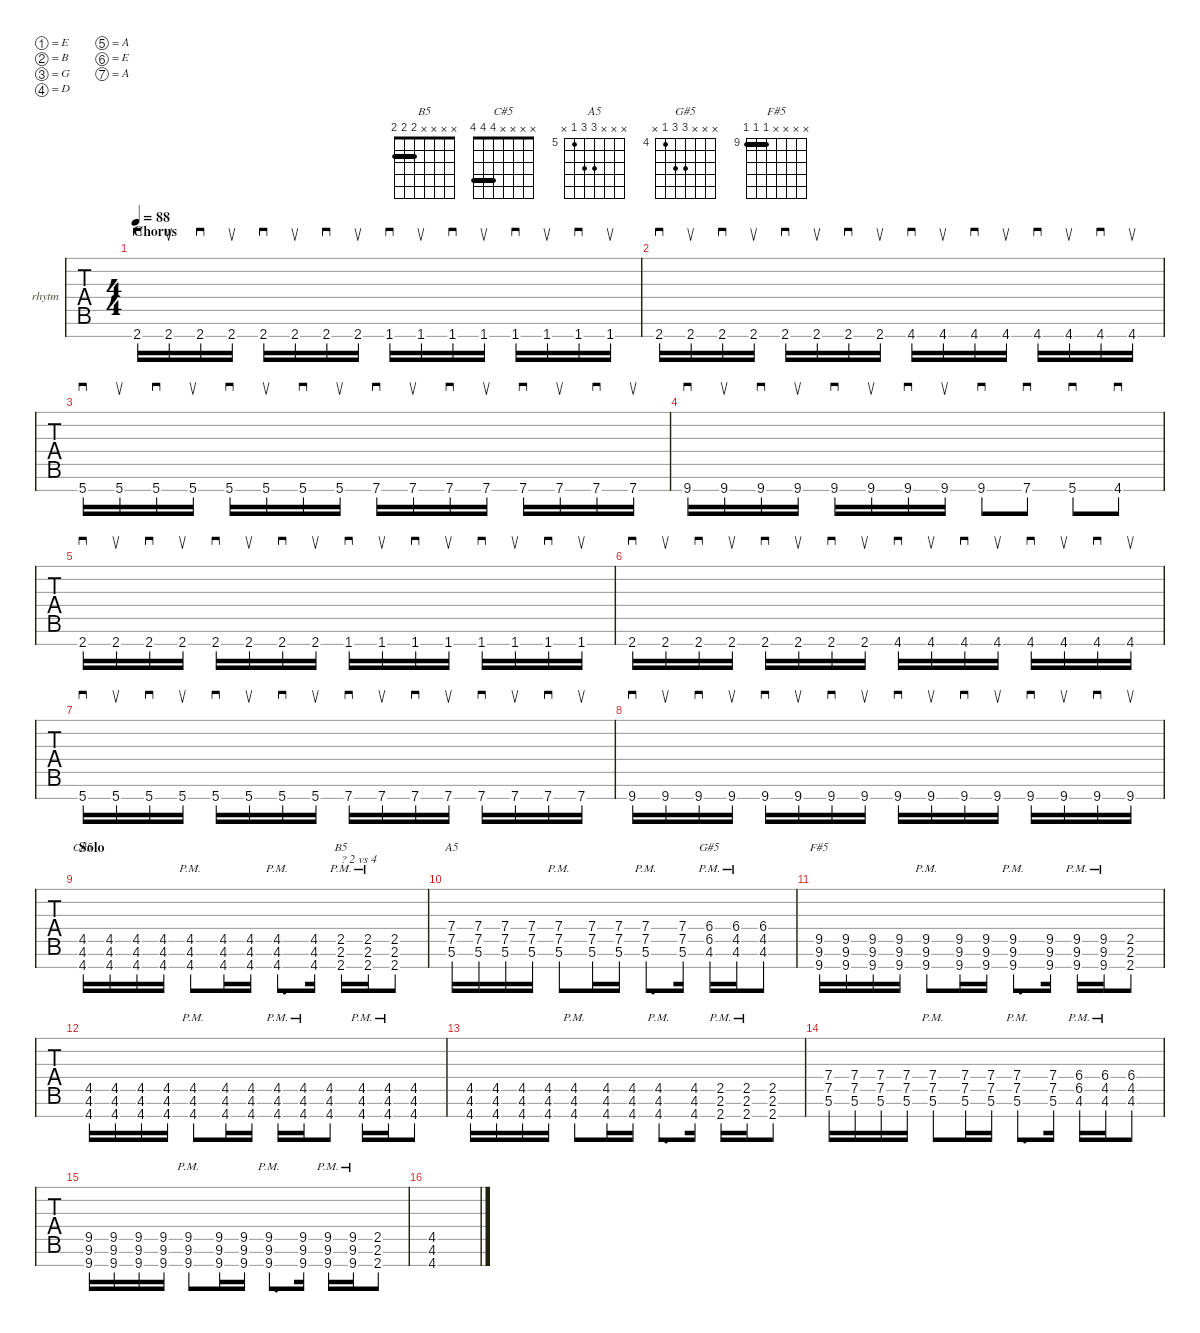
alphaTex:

\defaultSystemsLayout 4
\hideDynamics
\bracketExtendMode nobrackets
\firstSystemTrackNameOrientation horizontal
\otherSystemsTrackNameOrientation horizontal
\track ("Rhytm Guitar" "rhytm") {defaultSystemsLayout 2 solo instrument distortionguitar}
\staff {tabs}
\tuning (E4 B3 G3 D3 A2 E2 A1)
\chord ("B5" x x x x 2 2 2) {showfingering false barre (2 2)}
\chord ("C#5" x x x x 4 4 4) {showfingering false barre (4 4)}
\chord ("A5" x x x 7 7 5 x) {firstfret 5 showfingering false}
\chord ("G#5" x x x 6 6 4 x) {firstfret 4 showfingering false}
\chord ("F#5" x x x x 9 9 9) {firstfret 9 showfingering false barre (9 9)}
\ts (4 4)
\section ("" "Chorus")
\tempo 88
\clef g2
\scale
1.05412
\ks bminor
2.7{acc forcenatural}.16{sd dy mf beam Up} 2.7{acc forcenatural}.16{su beam Up} 2.7{acc forcenatural}.16{sd beam Up} 2.7{acc forcenatural}.16{su beam Up} 2.7{acc forcenatural}.16{sd beam Up} 2.7{acc forcenatural}.16{su beam Up} 2.7{acc forcenatural}.16{sd beam Up} 2.7{acc forcenatural}.16{su beam Up} 1.7{acc #}.16{sd beam Up} 1.7{acc #}.16{su beam Up} 1.7{acc #}.16{sd beam Up} 1.7{acc #}.16{su beam Up} 1.7{acc #}.16{sd beam Up} 1.7{acc #}.16{su beam Up} 1.7{acc #}.16{sd beam Up} 1.7{acc #}.16{su beam Up} |
\scale
0.945884 2.7{acc forcenatural}.16{sd beam Up} 2.7{acc forcenatural}.16{su beam Up} 2.7{acc forcenatural}.16{sd beam Up} 2.7{acc forcenatural}.16{su beam Up} 2.7{acc forcenatural}.16{sd beam Up} 2.7{acc forcenatural}.16{su beam Up} 2.7{acc forcenatural}.16{sd beam Up} 2.7{acc forcenatural}.16{su beam Up} 4.7{acc #}.16{sd beam Up} 4.7{acc #}.16{su beam Up} 4.7{acc #}.16{sd beam Up} 4.7{acc #}.16{su beam Up} 4.7{acc #}.16{sd beam Up} 4.7{acc #}.16{su beam Up} 4.7{acc #}.16{sd beam Up} 4.7{acc #}.16{su beam Up} |
\scale
1.05412 5.7{acc forcenatural}.16{sd beam Up} 5.7{acc forcenatural}.16{su beam Up} 5.7{acc forcenatural}.16{sd beam Up} 5.7{acc forcenatural}.16{su beam Up} 5.7{acc forcenatural}.16{sd beam Up} 5.7{acc forcenatural}.16{su beam Up} 5.7{acc forcenatural}.16{sd beam Up} 5.7{acc forcenatural}.16{su beam Up} 7.7{acc forcenatural}.16{sd beam Up} 7.7{acc forcenatural}.16{su beam Up} 7.7{acc forcenatural}.16{sd beam Up} 7.7{acc forcenatural}.16{su beam Up} 7.7{acc forcenatural}.16{sd beam Up} 7.7{acc forcenatural}.16{su beam Up} 7.7{acc forcenatural}.16{sd beam Up} 7.7{acc forcenatural}.16{su beam Up} |
\scale
0.945884 9.7{acc #}.16{sd beam Up} 9.7{acc #}.16{su beam Up} 9.7{acc #}.16{sd beam Up} 9.7{acc #}.16{su beam Up} 9.7{acc #}.16{sd beam Up} 9.7{acc #}.16{su beam Up} 9.7{acc #}.16{sd beam Up} 9.7{acc #}.16{su beam Up} 9.7{acc #}.8{sd beam Up} 7.7{acc forcenatural}.8{sd beam Up} 5.7{acc forcenatural}.8{sd beam Up} 4.7{acc #}.8{sd beam Up} |
\scale
1.05412 2.7{acc forcenatural}.16{sd beam Up} 2.7{acc forcenatural}.16{su beam Up} 2.7{acc forcenatural}.16{sd beam Up} 2.7{acc forcenatural}.16{su beam Up} 2.7{acc forcenatural}.16{sd beam Up} 2.7{acc forcenatural}.16{su beam Up} 2.7{acc forcenatural}.16{sd beam Up} 2.7{acc forcenatural}.16{su beam Up} 1.7{acc #}.16{sd beam Up} 1.7{acc #}.16{su beam Up} 1.7{acc #}.16{sd beam Up} 1.7{acc #}.16{su beam Up} 1.7{acc #}.16{sd beam Up} 1.7{acc #}.16{su beam Up} 1.7{acc #}.16{sd beam Up} 1.7{acc #}.16{su beam Up} |
\scale
0.945884 2.7{acc forcenatural}.16{sd beam Up} 2.7{acc forcenatural}.16{su beam Up} 2.7{acc forcenatural}.16{sd beam Up} 2.7{acc forcenatural}.16{su beam Up} 2.7{acc forcenatural}.16{sd beam Up} 2.7{acc forcenatural}.16{su beam Up} 2.7{acc forcenatural}.16{sd beam Up} 2.7{acc forcenatural}.16{su beam Up} 4.7{acc #}.16{sd beam Up} 4.7{acc #}.16{su beam Up} 4.7{acc #}.16{sd beam Up} 4.7{acc #}.16{su beam Up} 4.7{acc #}.16{sd beam Up} 4.7{acc #}.16{su beam Up} 4.7{acc #}.16{sd beam Up} 4.7{acc #}.16{su beam Up} |
\scale
1.04969 5.7{acc forcenatural}.16{sd beam Up} 5.7{acc forcenatural}.16{su beam Up} 5.7{acc forcenatural}.16{sd beam Up} 5.7{acc forcenatural}.16{su beam Up} 5.7{acc forcenatural}.16{sd beam Up} 5.7{acc forcenatural}.16{su beam Up} 5.7{acc forcenatural}.16{sd beam Up} 5.7{acc forcenatural}.16{su beam Up} 7.7{acc forcenatural}.16{sd beam Up} 7.7{acc forcenatural}.16{su beam Up} 7.7{acc forcenatural}.16{sd beam Up} 7.7{acc forcenatural}.16{su beam Up} 7.7{acc forcenatural}.16{sd beam Up} 7.7{acc forcenatural}.16{su beam Up} 7.7{acc forcenatural}.16{sd beam Up} 7.7{acc forcenatural}.16{su beam Up} |
\scale
0.950305 9.7{acc #}.16{sd beam Up} 9.7{acc #}.16{su beam Up} 9.7{acc #}.16{sd beam Up} 9.7{acc #}.16{su beam Up} 9.7{acc #}.16{sd beam Up} 9.7{acc #}.16{su beam Up} 9.7{acc #}.16{sd beam Up} 9.7{acc #}.16{su beam Up} 9.7{acc #}.16{sd beam Up} 9.7{acc #}.16{su beam Up} 9.7{acc #}.16{sd beam Up} 9.7{acc #}.16{su beam Up} 9.7{acc #}.16{sd beam Up} 9.7{acc #}.16{su beam Up} 9.7{acc #}.16{sd beam Up} 9.7{acc #}.16{su beam Up} |
\section ("" "Solo")
\scale
1.04622 (4.7{acc #} 4.6{acc #} 4.5{acc #}).16{ch "C#5" beam Up} (4.7{acc #} 4.6{acc #} 4.5{acc #}).16{beam Up} (4.7{acc #} 4.6{acc #} 4.5{acc #}).16{beam Up} (4.7{acc #} 4.6{acc #} 4.5{acc #}).16{beam Up} (4.7{pm acc #} 4.6{pm acc #} 4.5{pm acc #}).8{beam Up} (4.7{acc #} 4.6{acc #} 4.5{acc #}).16{beam Up} (4.7{acc #} 4.6{acc #} 4.5{acc #}).16{beam Up} (4.7{pm acc #} 4.6{pm acc #} 4.5{pm acc #}).8{d beam Up} (4.7{acc #} 4.6{acc #} 4.5{acc #}).16{beam Up} (2.7{pm acc forcenatural} 2.6{pm acc #} 2.5{pm acc forcenatural}).16{ch "B5" txt "? 2 vs 4" beam Up} (2.7{pm acc forcenatural} 2.6{pm acc #} 2.5{pm acc forcenatural}).16{beam Up} (2.7{acc forcenatural} 2.6{acc #} 2.5{acc forcenatural}).8{beam Up} |
\scale
0.953779 (5.6{acc forcenatural} 7.5{acc forcenatural} 7.4{acc forcenatural}).16{ch "A5" beam Up} (5.6{acc forcenatural} 7.5{acc forcenatural} 7.4{acc forcenatural}).16{beam Up} (5.6{acc forcenatural} 7.5{acc forcenatural} 7.4{acc forcenatural}).16{beam Up} (5.6{acc forcenatural} 7.5{acc forcenatural} 7.4{acc forcenatural}).16{beam Up} (5.6{pm acc forcenatural} 7.5{pm acc forcenatural} 7.4{pm acc forcenatural}).8{beam Up} (5.6{acc forcenatural} 7.5{acc forcenatural} 7.4{acc forcenatural}).16{beam Up} (5.6{acc forcenatural} 7.5{acc forcenatural} 7.4{acc forcenatural}).16{beam Up} (5.6{pm acc forcenatural} 7.5{pm acc forcenatural} 7.4{pm acc forcenatural}).8{d beam Up} (5.6{acc forcenatural} 7.5{acc forcenatural} 7.4{acc forcenatural}).16{beam Up} (4.6{pm acc #} 6.5{pm acc #} 6.4{pm acc #}).16{ch "G#5" beam Up} (4.6{pm acc #} 4.5{pm acc #} 6.4{pm acc #}).16{beam Up} (4.6{acc #} 6.4{acc #} 4.5{acc #}).8{beam Up} |
\scale
1.06201 (9.7{acc #} 9.6{acc #} 9.5{acc #}).16{ch "F#5" beam Up} (9.7{acc #} 9.6{acc #} 9.5{acc #}).16{beam Up} (9.7{acc #} 9.6{acc #} 9.5{acc #}).16{beam Up} (9.7{acc #} 9.6{acc #} 9.5{acc #}).16{beam Up} (9.7{pm acc #} 9.6{pm acc #} 9.5{pm acc #}).8{beam Up} (9.7{acc #} 9.6{acc #} 9.5{acc #}).16{beam Up} (9.7{acc #} 9.6{acc #} 9.5{acc #}).16{beam Up} (9.7{pm acc #} 9.6{pm acc #} 9.5{pm acc #}).8{d beam Up} (9.7{acc #} 9.6{acc #} 9.5{acc #}).16{beam Up} (9.7{pm acc #} 9.6{pm acc #} 9.5{pm acc #}).16{beam Up} (9.7{pm acc #} 9.6{pm acc #} 9.5{pm acc #}).16{beam Up} (2.7{acc forcenatural} 2.6{acc #} 2.5{acc forcenatural}).8{beam Up} |
\scale
0.937989 (4.7{acc #} 4.6{acc #} 4.5{acc #}).16{beam Up} (4.7{acc #} 4.6{acc #} 4.5{acc #}).16{beam Up} (4.7{acc #} 4.6{acc #} 4.5{acc #}).16{beam Up} (4.7{acc #} 4.6{acc #} 4.5{acc #}).16{beam Up} (4.7{pm acc #} 4.6{pm acc #} 4.5{pm acc #}).8{beam Up} (4.7{acc #} 4.6{acc #} 4.5{acc #}).16{beam Up} (4.7{acc #} 4.6{acc #} 4.5{acc #}).16{beam Up} (4.7{pm acc #} 4.6{pm acc #} 4.5{pm acc #}).16{beam Up} (4.7{pm acc #} 4.6{pm acc #} 4.5{pm acc #}).16{beam Up} (4.7{acc #} 4.6{acc #} 4.5{acc #}).8{beam Up} (4.7{pm acc #} 4.6{pm acc #} 4.5{pm acc #}).16{beam Up} (4.7{pm acc #} 4.6{pm acc #} 4.5{pm acc #}).16{beam Up} (4.7{acc #} 4.6{acc #} 4.5{acc #}).8{beam Up} |
\scale
1.04622 (4.7{acc #} 4.6{acc #} 4.5{acc #}).16{beam Up} (4.7{acc #} 4.6{acc #} 4.5{acc #}).16{beam Up} (4.7{acc #} 4.6{acc #} 4.5{acc #}).16{beam Up} (4.7{acc #} 4.6{acc #} 4.5{acc #}).16{beam Up} (4.7{pm acc #} 4.6{pm acc #} 4.5{pm acc #}).8{beam Up} (4.7{acc #} 4.6{acc #} 4.5{acc #}).16{beam Up} (4.7{acc #} 4.6{acc #} 4.5{acc #}).16{beam Up} (4.7{pm acc #} 4.6{pm acc #} 4.5{pm acc #}).8{d beam Up} (4.7{acc #} 4.6{acc #} 4.5{acc #}).16{beam Up} (2.7{pm acc forcenatural} 2.6{pm acc #} 2.5{pm acc forcenatural}).16{beam Up} (2.7{pm acc forcenatural} 2.6{pm acc #} 2.5{pm acc forcenatural}).16{beam Up} (2.7{acc forcenatural} 2.6{acc #} 2.5{acc forcenatural}).8{beam Up} |
\scale
0.953779 (5.6{acc forcenatural} 7.5{acc forcenatural} 7.4{acc forcenatural}).16{beam Up} (5.6{acc forcenatural} 7.5{acc forcenatural} 7.4{acc forcenatural}).16{beam Up} (5.6{acc forcenatural} 7.5{acc forcenatural} 7.4{acc forcenatural}).16{beam Up} (5.6{acc forcenatural} 7.5{acc forcenatural} 7.4{acc forcenatural}).16{beam Up} (5.6{pm acc forcenatural} 7.5{pm acc forcenatural} 7.4{pm acc forcenatural}).8{beam Up} (5.6{acc forcenatural} 7.5{acc forcenatural} 7.4{acc forcenatural}).16{beam Up} (5.6{acc forcenatural} 7.5{acc forcenatural} 7.4{acc forcenatural}).16{beam Up} (5.6{pm acc forcenatural} 7.5{pm acc forcenatural} 7.4{pm acc forcenatural}).8{d beam Up} (5.6{acc forcenatural} 7.5{acc forcenatural} 7.4{acc forcenatural}).16{beam Up} (4.6{pm acc #} 6.5{pm acc #} 6.4{pm acc #}).16{beam Up} (4.6{pm acc #} 4.5{pm acc #} 6.4{pm acc #}).16{beam Up} (4.6{acc #} 6.4{acc #} 4.5{acc #}).8{beam Up} |
\scale
1.06201 (9.7{acc #} 9.6{acc #} 9.5{acc #}).16{beam Up} (9.7{acc #} 9.6{acc #} 9.5{acc #}).16{beam Up} (9.7{acc #} 9.6{acc #} 9.5{acc #}).16{beam Up} (9.7{acc #} 9.6{acc #} 9.5{acc #}).16{beam Up} (9.7{pm acc #} 9.6{pm acc #} 9.5{pm acc #}).8{beam Up} (9.7{acc #} 9.6{acc #} 9.5{acc #}).16{beam Up} (9.7{acc #} 9.6{acc #} 9.5{acc #}).16{beam Up} (9.7{pm acc #} 9.6{pm acc #} 9.5{pm acc #}).8{d beam Up} (9.7{acc #} 9.6{acc #} 9.5{acc #}).16{beam Up} (9.7{pm acc #} 9.6{pm acc #} 9.5{pm acc #}).16{beam Up} (9.7{pm acc #} 9.6{pm acc #} 9.5{pm acc #}).16{beam Up} (2.7{acc forcenatural} 2.6{acc #} 2.5{acc forcenatural}).8{beam Up} |
\scale
0.937989 (4.7{acc #} 4.6{acc #} 4.5{acc #}).1{beam Up}
